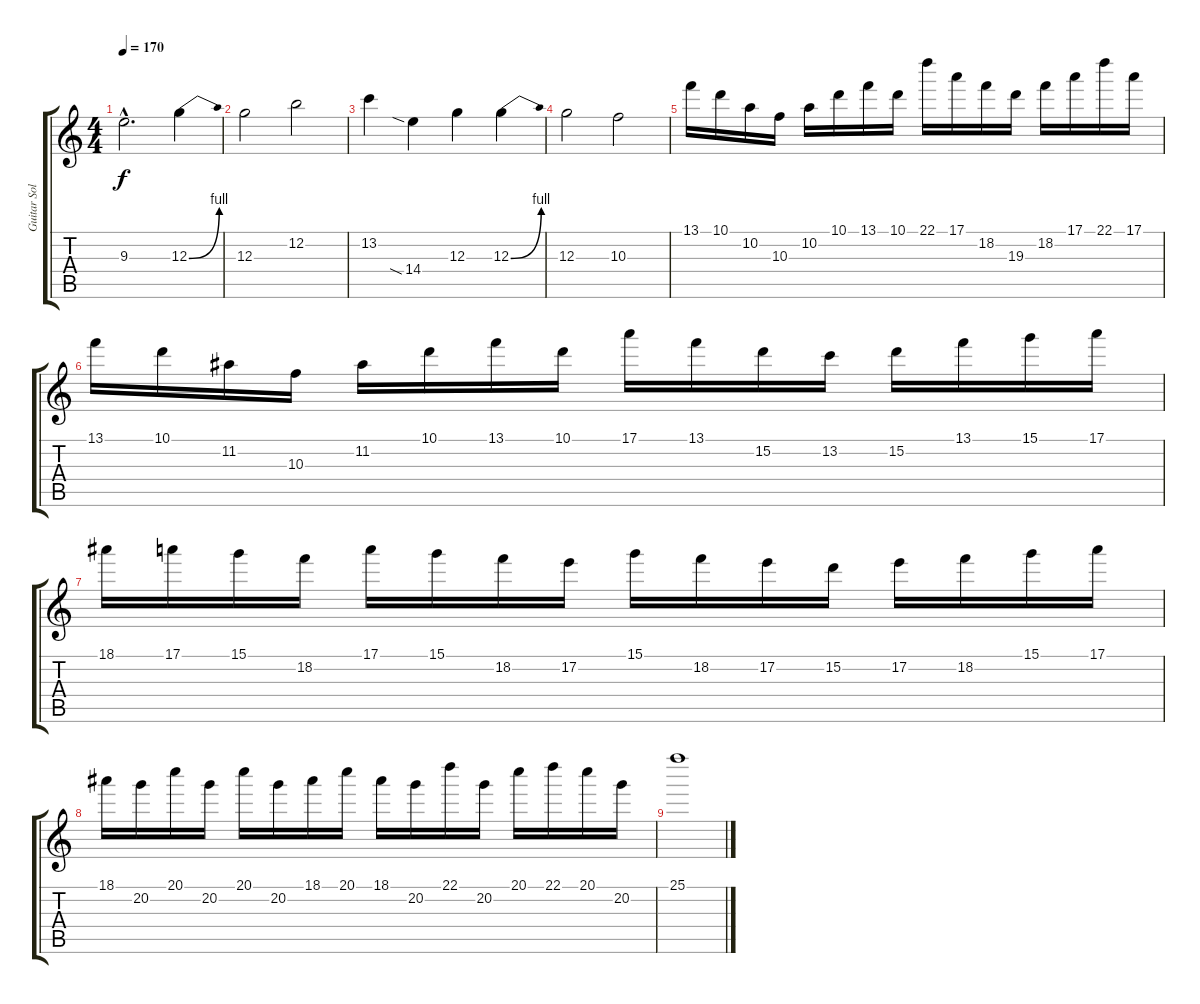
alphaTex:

\track ("Guitar Solo 1" "Guitar Sol") {instrument overdrivenguitar}
\staff {score tabs}
\tuning (E4 B3 G3 D3 A2 E2) {hide}
\ts (4 4)
\tempo 170
\clef g2
\ks c
9.3{hac}.2{d dy f} 12.3{be (bend 0 0 60 4)}.4 |
12.3.2 12.2.2 |
13.2.4 14.4{sia}.4 12.3.4 12.3{be (bend 0 0 60 4)}.4 |
12.3.2 10.3.2 |
13.1.16 10.1.16 10.2.16 10.3.16 10.2.16 10.1.16 13.1.16 10.1.16 22.1.16 17.1.16 18.2.16 19.3.16 18.2.16 17.1.16 22.1.16 17.1.16 |
13.1.16 10.1.16 11.2.16 10.3.16 11.2.16 10.1.16 13.1.16 10.1.16 17.1.16 13.1.16 15.2.16 13.2.16 15.2.16 13.1.16 15.1.16 17.1.16 |
18.1.16 17.1.16 15.1.16 18.2.16 17.1.16 15.1.16 18.2.16 17.2.16 15.1.16 18.2.16 17.2.16 15.2.16 17.2.16 18.2.16 15.1.16 17.1.16 |
18.1.16 20.2.16 20.1.16 20.2.16 20.1.16 20.2.16 18.1.16 20.1.16 18.1.16 20.2.16 22.1.16 20.2.16 20.1.16 22.1.16 20.1.16 20.2.16 |
25.1.1
